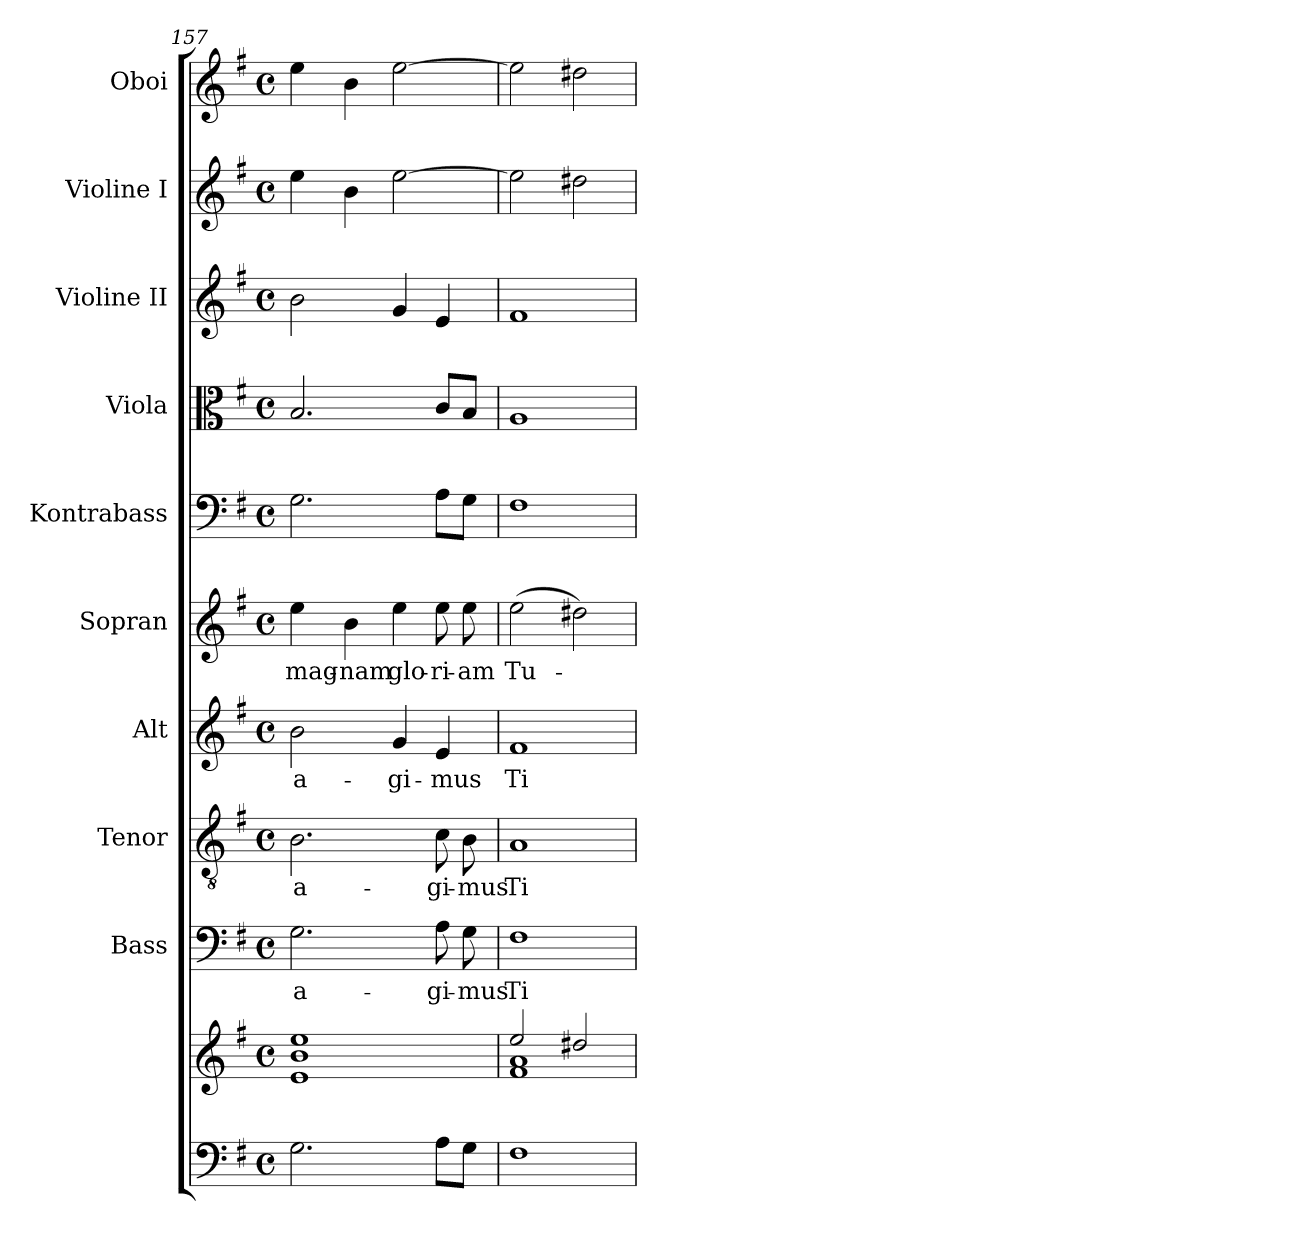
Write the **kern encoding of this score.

**kern	**kern	**kern	**text	**kern	**text	**kern	**text	**kern	**text	**kern	**kern	**kern	**kern	**kern
*part10	*part10	*part9	*part9	*part8	*part8	*part7	*part7	*part6	*part6	*part5	*part4	*part3	*part2	*part1
*staff11	*staff10	*staff9	*staff9	*staff8	*staff8	*staff7	*staff7	*staff6	*staff6	*staff5	*staff4	*staff3	*staff2	*staff1
*	*	*I"Bass	*	*I"Tenor	*	*I"Alt	*	*I"Sopran	*	*I"Kontrabass	*I"Viola	*I"Violine II	*I"Violine I	*I"Oboi
*	*	*I'B.	*	*I'T.	*	*I'A.	*	*I'S.	*	*I'Kb.	*I'Vla.	*I'Vl. II	*I'Vl. I	*I'Ob.
*clefF4	*clefG2	*clefF4	*	*clefGv2	*	*clefG2	*	*clefG2	*	*clefF4	*clefC3	*clefG2	*clefG2	*clefG2
*	*	*	*	*	*	*	*	*	*	*ITrd7c12	*	*	*	*
*k[f#]	*k[f#]	*k[f#]	*	*k[f#]	*	*k[f#]	*	*k[f#]	*	*k[f#]	*k[f#]	*k[f#]	*k[f#]	*k[f#]
*G:	*G:	*G:	*	*G:	*	*G:	*	*G:	*	*G:	*G:	*G:	*G:	*G:
*M4/4	*M4/4	*M4/4	*	*M4/4	*	*M4/4	*	*M4/4	*	*M4/4	*M4/4	*M4/4	*M4/4	*M4/4
*met(c)	*met(c)	*met(c)	*	*met(c)	*	*met(c)	*	*met(c)	*	*met(c)	*met(c)	*met(c)	*met(c)	*met(c)
=157	=157	=157	=157	=157	=157	=157	=157	=157	=157	=157	=157	=157	=157	=157
!	!	!	!LO:LY:b	!	!LO:LY:b	!	!LO:LY:b	!	!LO:LY:b	!	!	!	!	!
2.G\	1e 1b 1ee	2.G\	a-	2.B\	a-	2b\	a-	4ee\	mag-	2.GG\	2.B/	2b\	4ee\	4ee\
!	!	!	!	!	!	!	!	!	!LO:LY:b	!	!	!	!	!
.	.	.	.	.	.	.	.	4b\	-nam	.	.	.	4b\	4b\
!	!	!	!	!	!	!	!LO:LY:b	!	!LO:LY:b	!	!	!	!	!
.	.	.	.	.	.	4g/	-gi-	4ee\	glo-	.	.	4g/	[2ee\	[2ee\
!	!	!	!LO:LY:b	!	!LO:LY:b	!	!LO:LY:b	!	!LO:LY:b	!	!	!	!	!
8A\L	.	8A\	-gi-	8c\	-gi-	4e/	-mus	8ee\	-ri-	8AA\L	8c/L	4e/	.	.
!	!	!	!LO:LY:b	!	!LO:LY:b	!	!	!	!LO:LY:b	!	!	!	!	!
8G\J	.	8G\	-mus	8B\	-mus	.	.	8ee\	-am	8GG\J	8B/J	.	.	.
=158	=158	=158	=158	=158	=158	=158	=158	=158	=158	=158	=158	=158	=158	=158
*	*^	*	*	*	*	*	*	*	*	*	*	*	*	*
!	!	!	!	!LO:LY:b	!	!LO:LY:b	!	!LO:LY:b	!	!LO:LY:b	!	!	!	!	!
1F#	2ee/	1f# 1a	1F#	Ti-	1A	Ti-	1f#	Ti-	(>2ee\	Tu-	1FF#	1A	1f#	2ee\]	2ee\]
.	2dd#X/	.	.	.	.	.	.	.	2dd#X\)	.	.	.	.	2dd#X\	2dd#X\
*	*v	*v	*	*	*	*	*	*	*	*	*	*	*	*	*
=	=	=	=	=	=	=	=	=	=	=	=	=	=	=
*-	*-	*-	*-	*-	*-	*-	*-	*-	*-	*-	*-	*-	*-	*-
